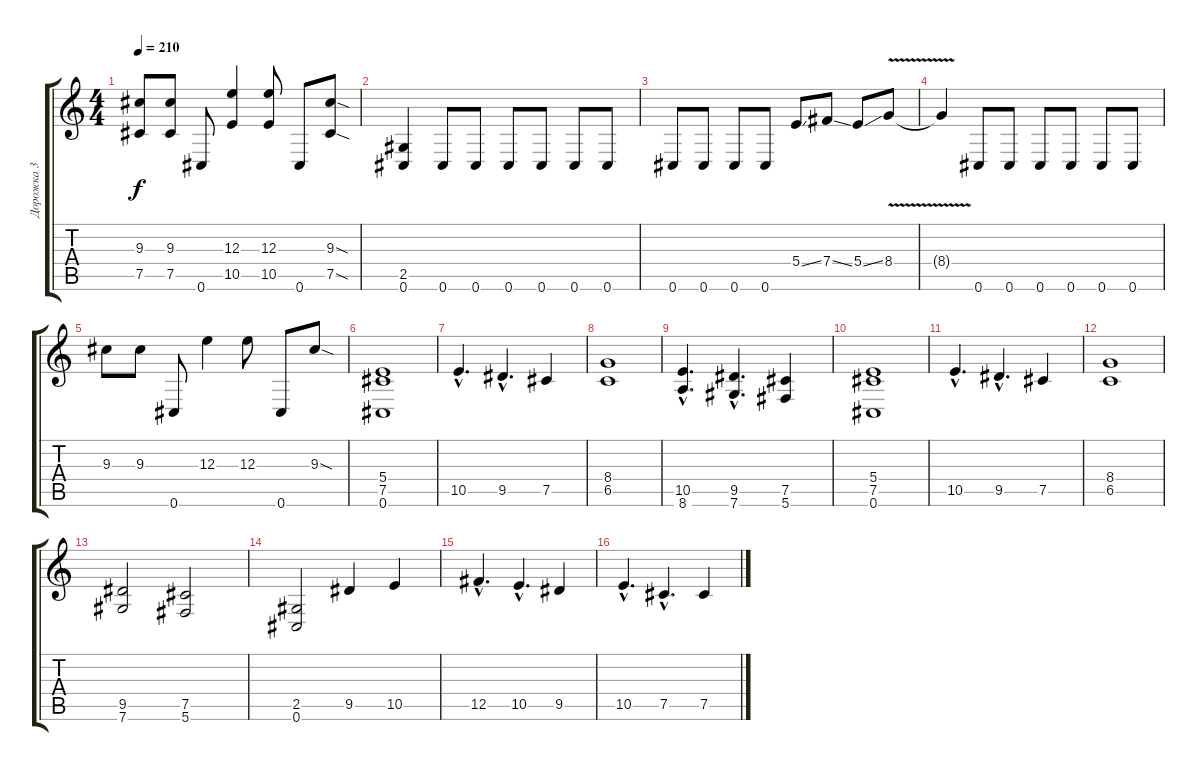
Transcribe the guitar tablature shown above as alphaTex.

\track ("Дорожка 3" "Дорожка 3") {instrument distortionguitar}
\staff {score tabs}
\tuning (Db4 Ab3 E3 B2 Gb2 Db2) {hide}
\ts (4 4)
\tempo 210
\clef g2
\ks c
(9.3 7.5).8{dy f} (9.3 7.5).8 0.6.8 (12.3 10.5).4 (12.3 10.5).8 0.6.8 (9.3{sod} 7.5{sod}).8 |
(2.5 0.6).4 0.6.8 0.6.8 0.6.8 0.6.8 0.6.8 0.6.8 |
0.6.8 0.6.8 0.6.8 0.6.8 5.4{ss}.8 7.4{ss}.8 5.4{ss}.8 8.4{v}.8 |
8.4{t}.4 0.6.8 0.6.8 0.6.8 0.6.8 0.6.8 0.6.8 |
9.3.8 9.3.8 0.6.8 12.3.4 12.3.8 0.6.8 9.3{sod}.8 |
(5.4 7.5 0.6).1 |
10.5{hac}.4{d} 9.5{hac}.4{d} 7.5.4 |
(8.4 6.5).1 |
(10.5{hac} 8.6{hac}).4{d} (9.5{hac} 7.6{hac}).4{d} (7.5 5.6).4 |
(5.4 7.5 0.6).1 |
10.5{hac}.4{d} 9.5{hac}.4{d} 7.5.4 |
(8.4 6.5).1 |
(9.5 7.6).2 (7.5 5.6).2 |
(2.5 0.6).2 9.5.4 10.5.4 |
12.5{hac}.4{d} 10.5{hac}.4{d} 9.5.4 |
10.5{hac}.4{d} 7.5{hac}.4{d} 7.5.4
